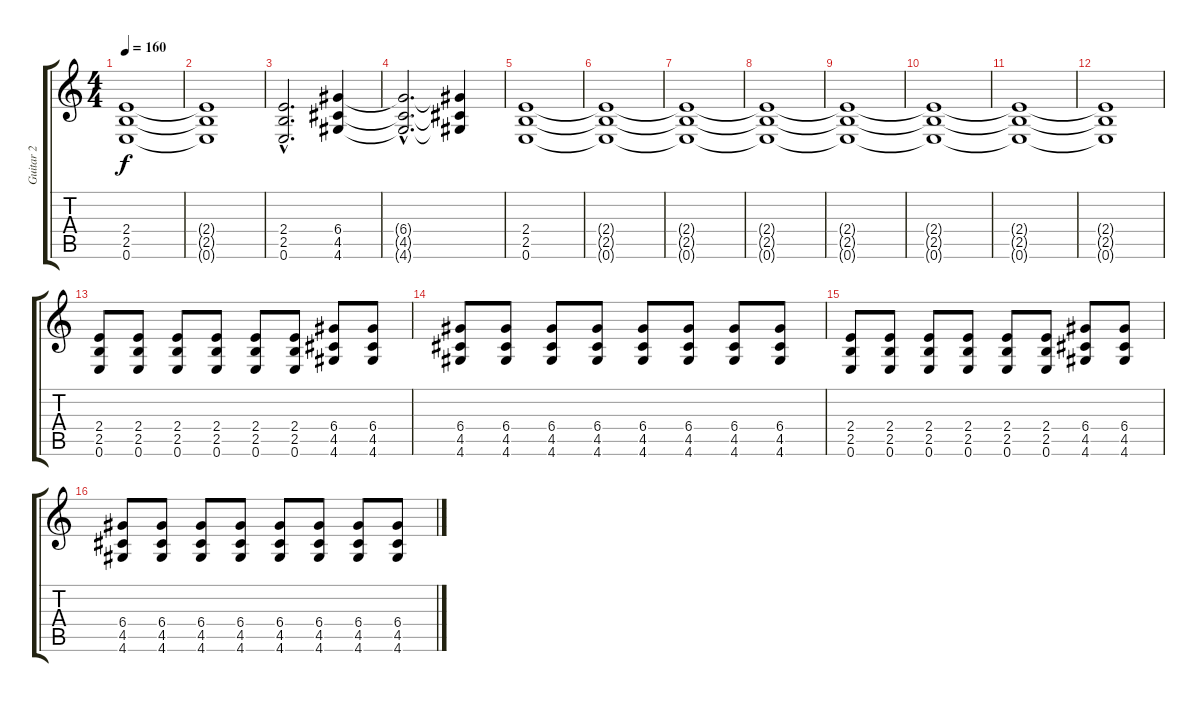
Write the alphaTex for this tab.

\track ("Guitar 2" "Guitar 2") {instrument distortionguitar}
\staff {score tabs}
\tuning (E4 B3 G3 D3 A2 E2) {hide}
\ts (4 4)
\tempo 160
\clef g2
\ks c
(2.4 2.5 0.6).1{dy f} |
(2.4{t} 2.5{t} 0.6{t}).1 |
(2.4{hac} 2.5{hac} 0.6{hac}).2{d} (6.4 4.5 4.6).4 |
(6.4{hac t} 4.5{hac t} 4.6{hac t}).2{d} (6.4{t} 4.5{t} 4.6{t}).4 |
(2.4 2.5 0.6).1 |
(2.4{t} 2.5{t} 0.6{t}).1 |
(2.4{t} 2.5{t} 0.6{t}).1 |
(2.4{t} 2.5{t} 0.6{t}).1 |
(2.4{t} 2.5{t} 0.6{t}).1 |
(2.4{t} 2.5{t} 0.6{t}).1 |
(2.4{t} 2.5{t} 0.6{t}).1 |
(2.4{t} 2.5{t} 0.6{t}).1 |
(2.4 2.5 0.6).8 (2.4 2.5 0.6).8 (2.4 2.5 0.6).8 (2.4 2.5 0.6).8 (2.4 2.5 0.6).8 (2.4 2.5 0.6).8 (6.4 4.5 4.6).8 (6.4 4.5 4.6).8 |
(6.4 4.5 4.6).8 (6.4 4.5 4.6).8 (6.4 4.5 4.6).8 (6.4 4.5 4.6).8 (6.4 4.5 4.6).8 (6.4 4.5 4.6).8 (6.4 4.5 4.6).8 (6.4 4.5 4.6).8 |
(2.4 2.5 0.6).8 (2.4 2.5 0.6).8 (2.4 2.5 0.6).8 (2.4 2.5 0.6).8 (2.4 2.5 0.6).8 (2.4 2.5 0.6).8 (6.4 4.5 4.6).8 (6.4 4.5 4.6).8 |
(6.4 4.5 4.6).8 (6.4 4.5 4.6).8 (6.4 4.5 4.6).8 (6.4 4.5 4.6).8 (6.4 4.5 4.6).8 (6.4 4.5 4.6).8 (6.4 4.5 4.6).8 (6.4 4.5 4.6).8
